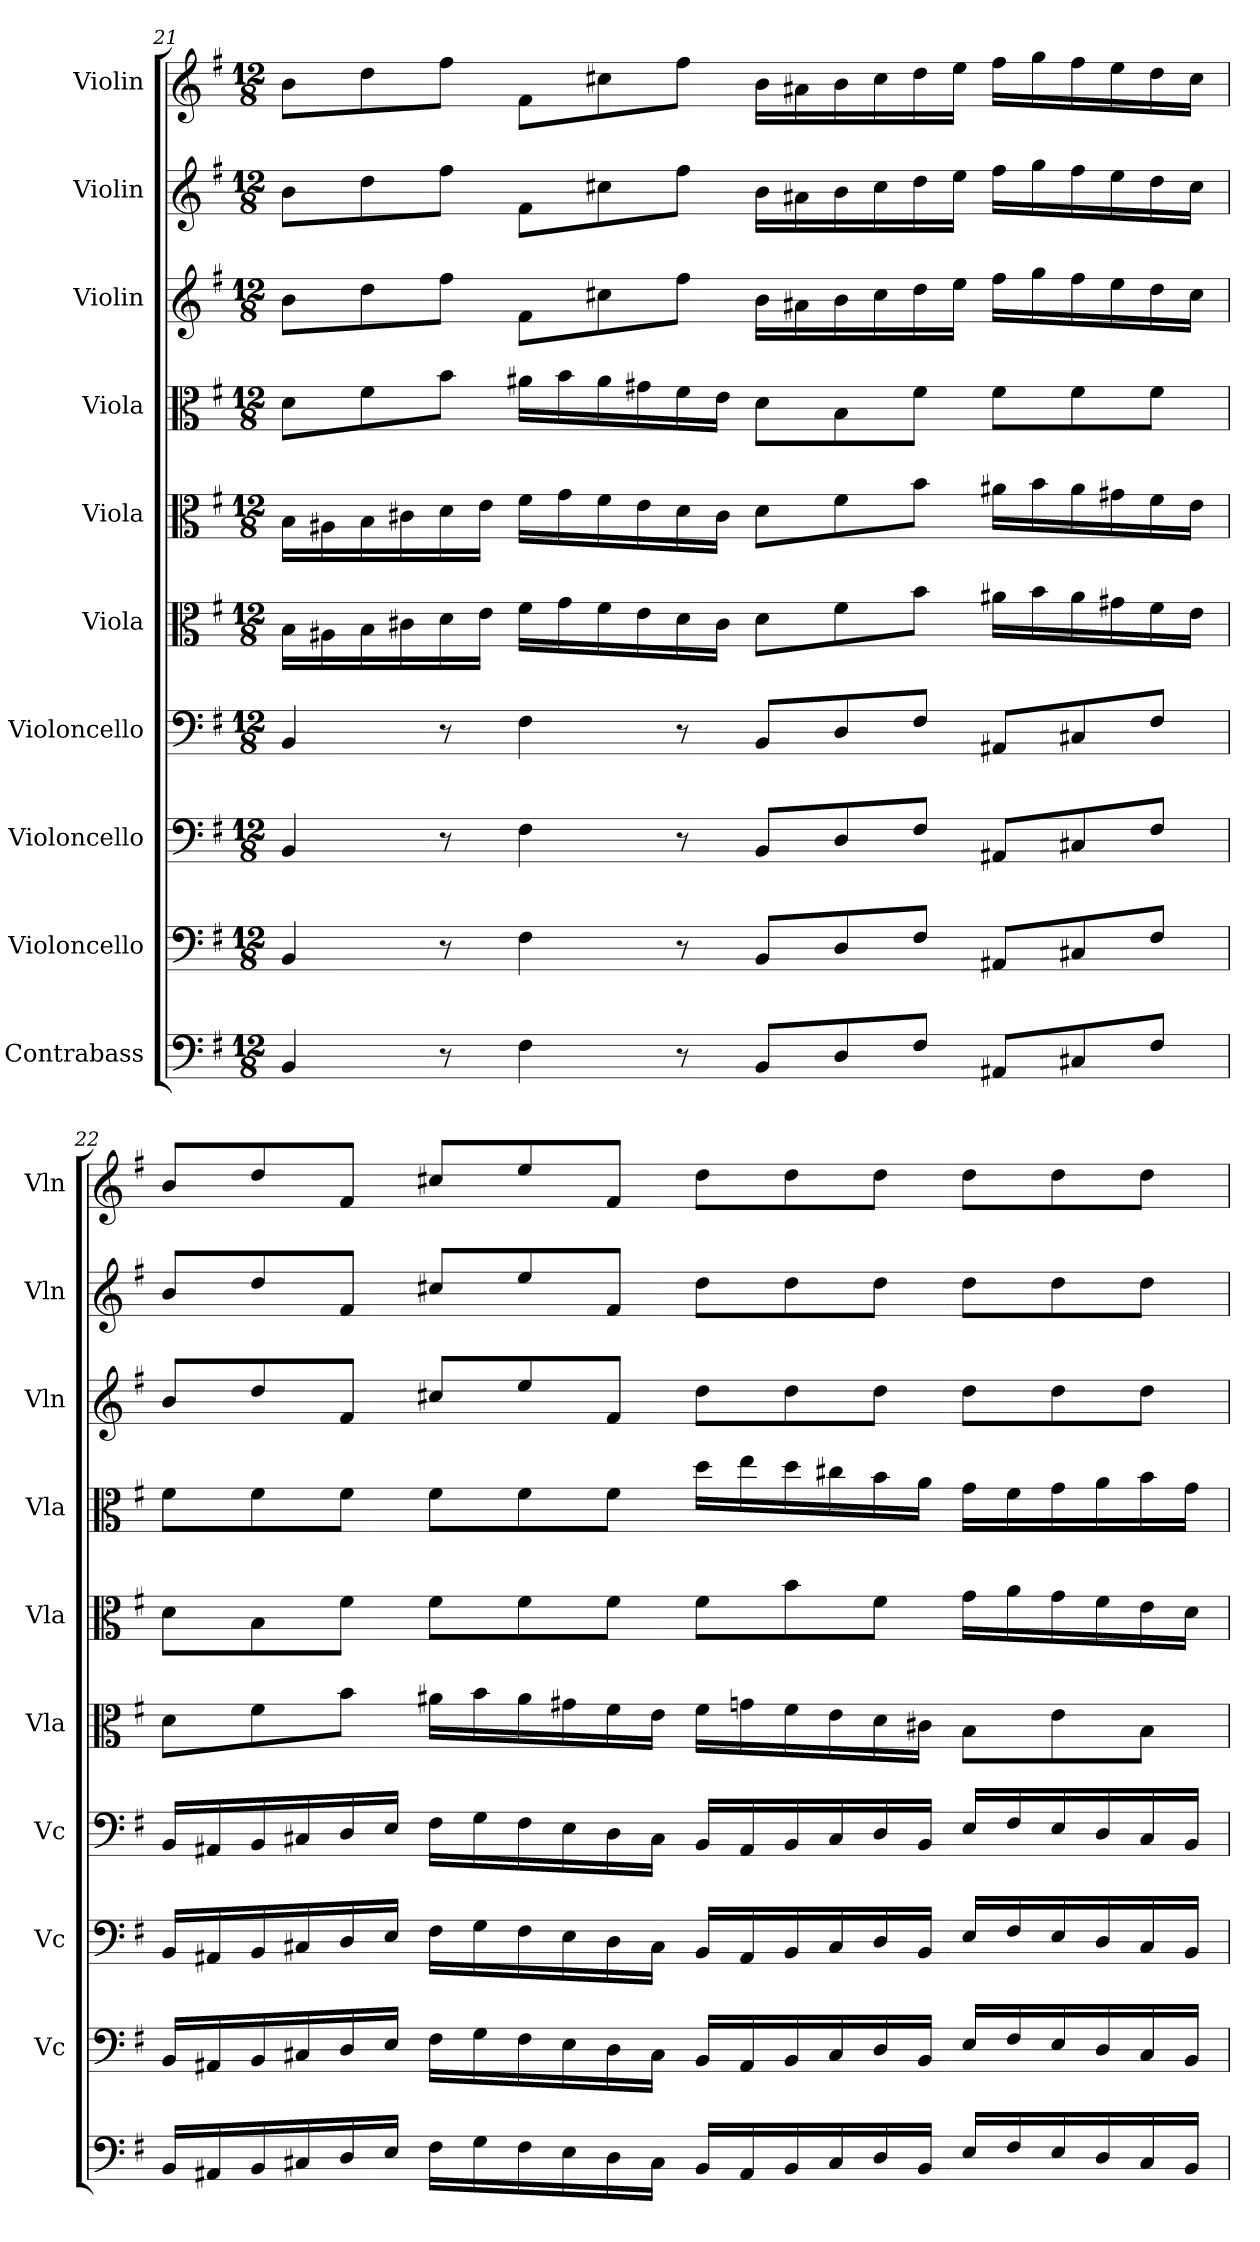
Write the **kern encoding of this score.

**kern	**kern	**kern	**kern	**kern	**kern	**kern	**kern	**kern	**kern
*part10	*part9	*part8	*part7	*part6	*part5	*part4	*part3	*part2	*part1
*staff10	*staff9	*staff8	*staff7	*staff6	*staff5	*staff4	*staff3	*staff2	*staff1
*I"Contrabass	*I"Violoncello	*I"Violoncello	*I"Violoncello	*I"Viola	*I"Viola	*I"Viola	*I"Violin	*I"Violin	*I"Violin
*	*I'Vc	*I'Vc	*I'Vc	*I'Vla	*I'Vla	*I'Vla	*I'Vln	*I'Vln	*I'Vln
*clefF4	*clefF4	*clefF4	*clefF4	*clefC3	*clefC3	*clefC3	*clefG2	*clefG2	*clefG2
*k[f#]	*k[f#]	*k[f#]	*k[f#]	*k[f#]	*k[f#]	*k[f#]	*k[f#]	*k[f#]	*k[f#]
*G:	*G:	*G:	*G:	*G:	*G:	*G:	*G:	*G:	*G:
*M12/8	*M12/8	*M12/8	*M12/8	*M12/8	*M12/8	*M12/8	*M12/8	*M12/8	*M12/8
=21	=21	=21	=21	=21	=21	=21	=21	=21	=21
4BB/	4BB/	4BB/	4BB/	16B\LL	16B\LL	8d\L	8b\L	8b\L	8b\L
.	.	.	.	16A#X\	16A#X\	.	.	.	.
.	.	.	.	16B\	16B\	8f#\	8dd\	8dd\	8dd\
.	.	.	.	16c#X\	16c#X\	.	.	.	.
8r	8r	8r	8r	16d\	16d\	8b\J	8ff#\J	8ff#\J	8ff#\J
.	.	.	.	16e\JJ	16e\JJ	.	.	.	.
4F#\	4F#\	4F#\	4F#\	16f#\LL	16f#\LL	16a#X\LL	8f#\L	8f#\L	8f#\L
.	.	.	.	16g\	16g\	16b\	.	.	.
.	.	.	.	16f#\	16f#\	16a#\	8cc#X\	8cc#X\	8cc#X\
.	.	.	.	16e\	16e\	16g#X\	.	.	.
8r	8r	8r	8r	16d\	16d\	16f#\	8ff#\J	8ff#\J	8ff#\J
.	.	.	.	16c#\JJ	16c#\JJ	16e\JJ	.	.	.
8BB/L	8BB/L	8BB/L	8BB/L	8d\L	8d\L	8d\L	16b\LL	16b\LL	16b\LL
.	.	.	.	.	.	.	16a#X\	16a#X\	16a#X\
8D/	8D/	8D/	8D/	8f#\	8f#\	8B\	16b\	16b\	16b\
.	.	.	.	.	.	.	16cc#\	16cc#\	16cc#\
8F#/J	8F#/J	8F#/J	8F#/J	8b\J	8b\J	8f#\J	16dd\	16dd\	16dd\
.	.	.	.	.	.	.	16ee\JJ	16ee\JJ	16ee\JJ
8AA#X/L	8AA#X/L	8AA#X/L	8AA#X/L	16a#X\LL	16a#X\LL	8f#\L	16ff#\LL	16ff#\LL	16ff#\LL
.	.	.	.	16b\	16b\	.	16gg\	16gg\	16gg\
8C#X/	8C#X/	8C#X/	8C#X/	16a#\	16a#\	8f#\	16ff#\	16ff#\	16ff#\
.	.	.	.	16g#X\	16g#X\	.	16ee\	16ee\	16ee\
8F#/J	8F#/J	8F#/J	8F#/J	16f#\	16f#\	8f#\J	16dd\	16dd\	16dd\
.	.	.	.	16e\JJ	16e\JJ	.	16cc#\JJ	16cc#\JJ	16cc#\JJ
=22	=22	=22	=22	=22	=22	=22	=22	=22	=22
16BB/LL	16BB/LL	16BB/LL	16BB/LL	8d\L	8d\L	8f#\L	8b/L	8b/L	8b/L
16AA#X/	16AA#X/	16AA#X/	16AA#X/	.	.	.	.	.	.
16BB/	16BB/	16BB/	16BB/	8f#\	8B\	8f#\	8dd/	8dd/	8dd/
16C#X/	16C#X/	16C#X/	16C#X/	.	.	.	.	.	.
16D/	16D/	16D/	16D/	8b\J	8f#\J	8f#\J	8f#/J	8f#/J	8f#/J
16E/JJ	16E/JJ	16E/JJ	16E/JJ	.	.	.	.	.	.
16F#\LL	16F#\LL	16F#\LL	16F#\LL	16a#X\LL	8f#\L	8f#\L	8cc#X/L	8cc#X/L	8cc#X/L
16G\	16G\	16G\	16G\	16b\	.	.	.	.	.
16F#\	16F#\	16F#\	16F#\	16a#\	8f#\	8f#\	8ee/	8ee/	8ee/
16E\	16E\	16E\	16E\	16g#X\	.	.	.	.	.
16D\	16D\	16D\	16D\	16f#\	8f#\J	8f#\J	8f#/J	8f#/J	8f#/J
16C#\JJ	16C#\JJ	16C#\JJ	16C#\JJ	16e\JJ	.	.	.	.	.
16BB/LL	16BB/LL	16BB/LL	16BB/LL	16f#\LL	8f#\L	16dd\LL	8dd\L	8dd\L	8dd\L
16AA#/	16AA#/	16AA#/	16AA#/	16gn\	.	16ee\	.	.	.
16BB/	16BB/	16BB/	16BB/	16f#\	8b\	16dd\	8dd\	8dd\	8dd\
16C#/	16C#/	16C#/	16C#/	16e\	.	16cc#X\	.	.	.
16D/	16D/	16D/	16D/	16d\	8f#\J	16b\	8dd\J	8dd\J	8dd\J
16BB/JJ	16BB/JJ	16BB/JJ	16BB/JJ	16c#X\JJ	.	16a\JJ	.	.	.
16E/LL	16E/LL	16E/LL	16E/LL	8B\L	16g\LL	16g\LL	8dd\L	8dd\L	8dd\L
16F#/	16F#/	16F#/	16F#/	.	16a\	16f#\	.	.	.
16E/	16E/	16E/	16E/	8e\	16g\	16g\	8dd\	8dd\	8dd\
16D/	16D/	16D/	16D/	.	16f#\	16a\	.	.	.
16C#/	16C#/	16C#/	16C#/	8B\J	16e\	16b\	8dd\J	8dd\J	8dd\J
16BB/JJ	16BB/JJ	16BB/JJ	16BB/JJ	.	16d\JJ	16g\JJ	.	.	.
=	=	=	=	=	=	=	=	=	=
*-	*-	*-	*-	*-	*-	*-	*-	*-	*-
